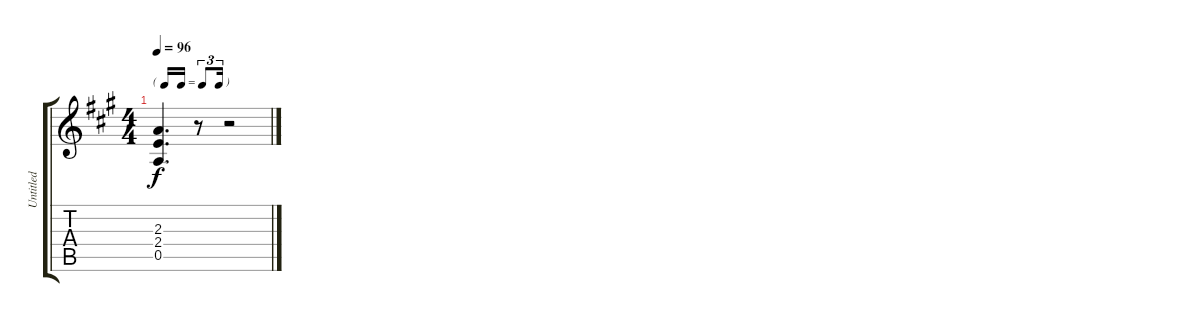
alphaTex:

\track ("Untitled" "Untitled") {instrument overdrivenguitar}
\staff {score tabs}
\tuning (E4 B3 G3 D3 A2 E2) {hide}
\ts (4 4)
\tf triplet16th
\tempo 96
\clef g2
\ks a
(2.3 2.4 0.5).4{d dy f} r.8 r.2
